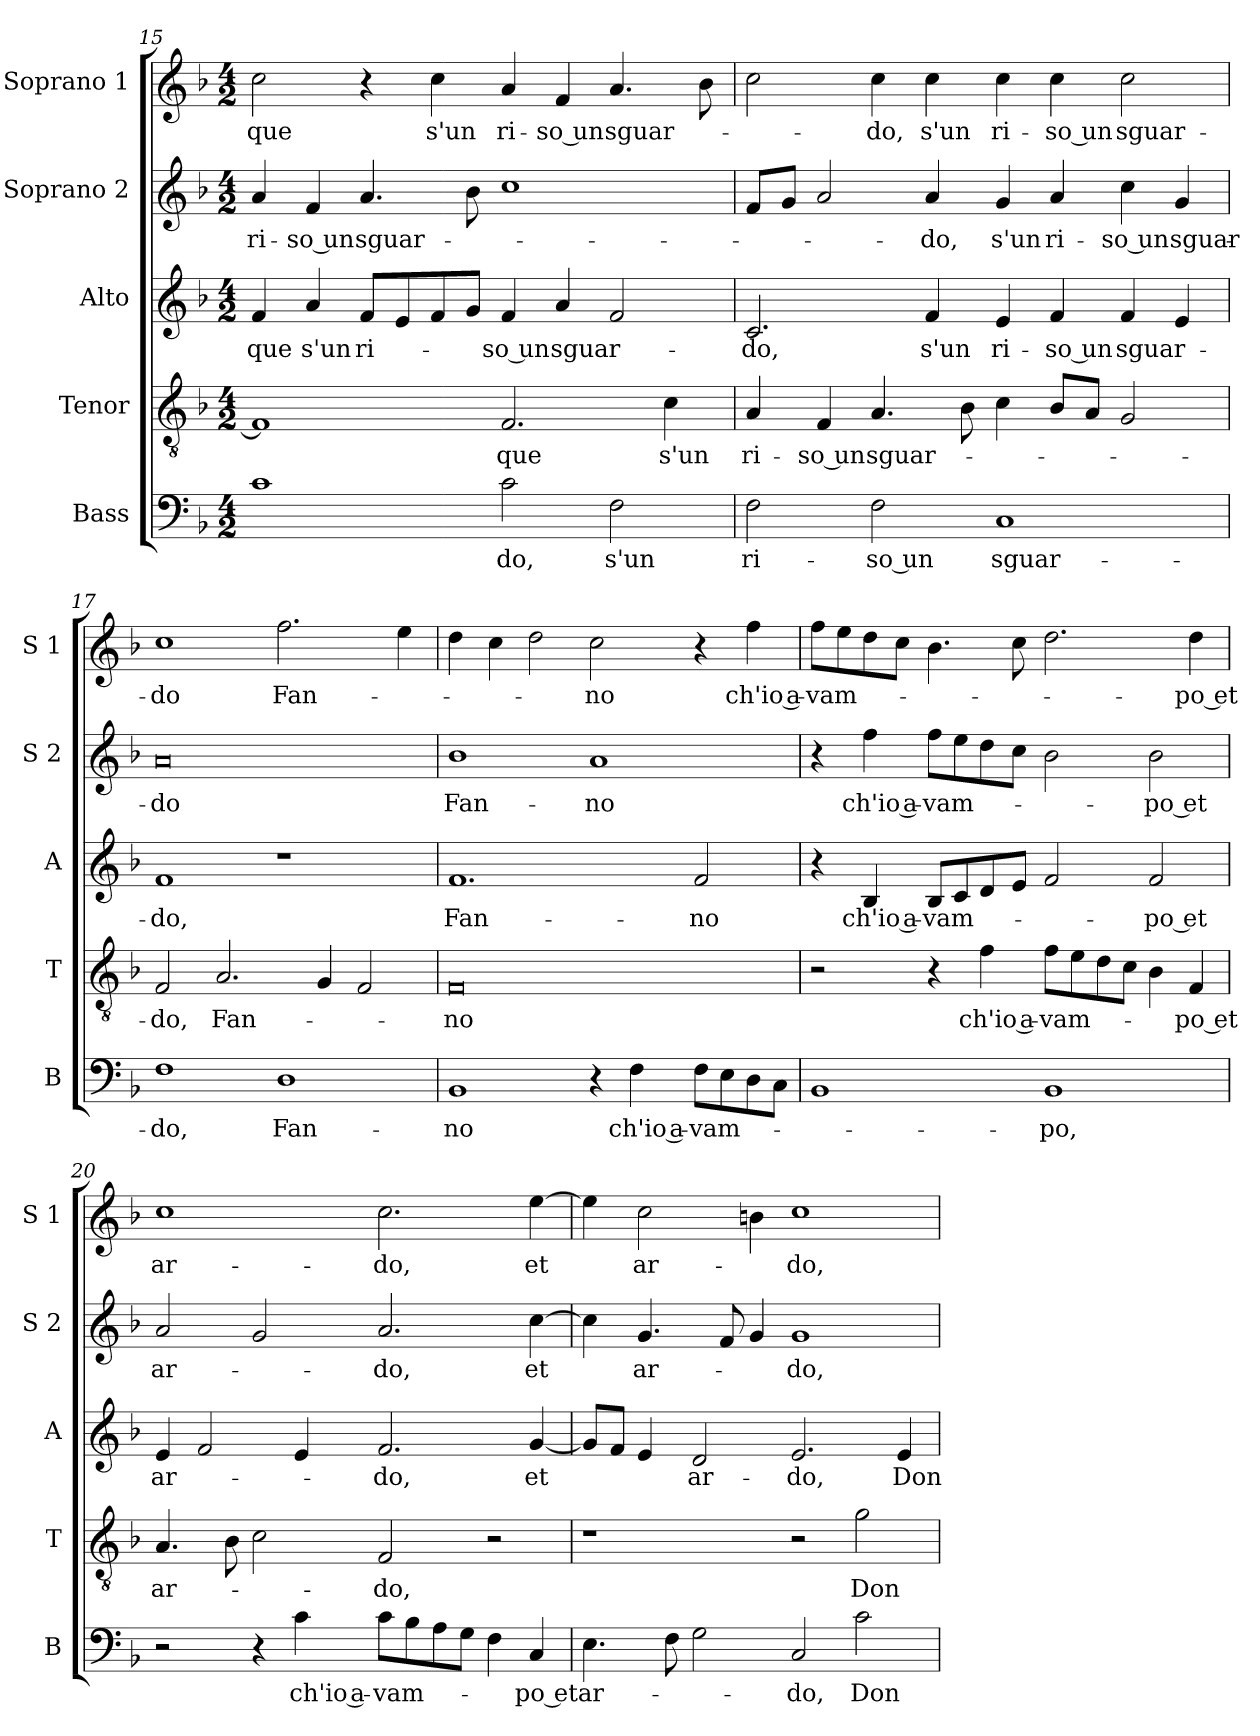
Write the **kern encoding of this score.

**kern	**text	**kern	**text	**kern	**text	**kern	**text	**kern	**text
*part5	*part5	*part4	*part4	*part3	*part3	*part2	*part2	*part1	*part1
*staff5	*staff5	*staff4	*staff4	*staff3	*staff3	*staff2	*staff2	*staff1	*staff1
*I"Bass	*	*I"Tenor	*	*I"Alto	*	*I"Soprano 2	*	*I"Soprano 1	*
*I'B	*	*I'T	*	*I'A	*	*I'S 2	*	*I'S 1	*
*clefF4	*	*clefGv2	*	*clefG2	*	*clefG2	*	*clefG2	*
*k[b-]	*	*k[b-]	*	*k[b-]	*	*k[b-]	*	*k[b-]	*
*F:	*	*F:	*	*F:	*	*F:	*	*F:	*
*M4/2	*	*M4/2	*	*M4/2	*	*M4/2	*	*M4/2	*
=15	=15	=15	=15	=15	=15	=15	=15	=15	=15
!	!	!	!	!	!LO:LY:b	!	!LO:LY:b	!	!LO:LY:b
1c	.	1F]	.	4f/	-que	4a/	ri-	2cc\	-que
!	!	!	!	!	!LO:LY:b	!	!LO:LY:b	!	!
.	.	.	.	4a/	s'un	4f/	-so un	.	.
!	!	!	!	!	!LO:LY:b	!	!LO:LY:b	!	!
.	.	.	.	8f/L	ri-	4.a/	sguar-	4r	.
.	.	.	.	8e/	.	.	.	.	.
!	!	!	!	!	!	!	!	!	!LO:LY:b
.	.	.	.	8f/	.	.	.	4cc\	s'un
.	.	.	.	8g/J	.	8b-\	.	.	.
!	!LO:LY:b	!	!LO:LY:b	!	!LO:LY:b	!	!	!	!LO:LY:b
2c\	-do,	2.F/	-que	4f/	-so un	1cc	.	4a/	ri-
!	!	!	!	!	!LO:LY:b	!	!	!	!LO:LY:b
.	.	.	.	4a/	sguar-	.	.	4f/	-so un
!	!LO:LY:b	!	!	!	!	!	!	!	!LO:LY:b
2F\	s'un	.	.	2f/	.	.	.	4.a/	sguar-
!	!	!	!LO:LY:b	!	!	!	!	!	!
.	.	4c\	s'un	.	.	.	.	.	.
.	.	.	.	.	.	.	.	8b-\	.
!!LO:LB:g=z
=16	=16	=16	=16	=16	=16	=16	=16	=16	=16
!	!LO:LY:b	!	!LO:LY:b	!	!LO:LY:b	!	!	!	!
2F\	ri-	4A/	ri-	2.c/	-do,	8f/L	.	2cc\	.
.	.	.	.	.	.	8g/J	.	.	.
!	!	!	!LO:LY:b	!	!	!	!	!	!
.	.	4F/	-so un	.	.	2a/	.	.	.
!	!LO:LY:b	!	!LO:LY:b	!	!	!	!	!	!LO:LY:b
2F\	-so un	4.A/	sguar-	.	.	.	.	4cc\	-do,
!	!	!	!	!	!LO:LY:b	!	!LO:LY:b	!	!LO:LY:b
.	.	.	.	4f/	s'un	4a/	-do,	4cc\	s'un
.	.	8B-\	.	.	.	.	.	.	.
!	!LO:LY:b	!	!	!	!LO:LY:b	!	!LO:LY:b	!	!LO:LY:b
1C	sguar-	4c\	.	4e/	ri-	4g/	s'un	4cc\	ri-
!	!	!	!	!	!LO:LY:b	!	!LO:LY:b	!	!LO:LY:b
.	.	8B-/L	.	4f/	-so un	4a/	ri-	4cc\	-so un
.	.	8A/J	.	.	.	.	.	.	.
!	!	!	!	!	!LO:LY:b	!	!LO:LY:b	!	!LO:LY:b
.	.	2G/	.	4f/	sguar-	4cc\	-so un	2cc\	sguar-
!	!	!	!	!	!	!	!LO:LY:b	!	!
.	.	.	.	4e/	.	4g/	sguar-	.	.
=17	=17	=17	=17	=17	=17	=17	=17	=17	=17
!	!LO:LY:b	!	!LO:LY:b	!	!LO:LY:b	!	!LO:LY:b	!	!LO:LY:b
1F	-do,	2F/	-do,	1f	-do,	0a	-do	1cc	-do
!	!	!	!LO:LY:b	!	!	!	!	!	!
.	.	2.A/	Fan-	.	.	.	.	.	.
!	!LO:LY:b	!	!	!	!	!	!	!	!LO:LY:b
1D	Fan-	.	.	1r	.	.	.	2.ff\	Fan-
.	.	4G/	.	.	.	.	.	.	.
.	.	2F/	.	.	.	.	.	.	.
.	.	.	.	.	.	.	.	4ee\	.
=18	=18	=18	=18	=18	=18	=18	=18	=18	=18
!	!LO:LY:b	!	!LO:LY:b	!	!LO:LY:b	!	!LO:LY:b	!	!
1BB-	-no	0F	-no	1.f	Fan-	1b-	Fan-	4dd\	.
.	.	.	.	.	.	.	.	4cc\	.
.	.	.	.	.	.	.	.	2dd\	.
!	!	!	!	!	!	!	!LO:LY:b	!	!LO:LY:b
4r	.	.	.	.	.	1a	-no	2cc\	-no
!	!LO:LY:b	!	!	!	!	!	!	!	!
4F\	ch'io a-	.	.	.	.	.	.	.	.
!	!LO:LY:b	!	!	!	!LO:LY:b	!	!	!	!
8F\L	-vam-	.	.	2f/	-no	.	.	4r	.
8E\	.	.	.	.	.	.	.	.	.
!	!	!	!	!	!	!	!	!	!LO:LY:b
8D\	.	.	.	.	.	.	.	4ff\	ch'io a-
8C\J	.	.	.	.	.	.	.	.	.
!!LO:PB:g=z
=19	=19	=19	=19	=19	=19	=19	=19	=19	=19
!	!	!	!	!	!	!	!	!	!LO:LY:b
1BB-	.	2r	.	4r	.	4r	.	8ff\L	-vam-
.	.	.	.	.	.	.	.	8ee\	.
!	!	!	!	!	!LO:LY:b	!	!LO:LY:b	!	!
.	.	.	.	4B-/	ch'io a-	4ff\	ch'io a-	8dd\	.
.	.	.	.	.	.	.	.	8cc\J	.
!	!	!	!	!	!LO:LY:b	!	!LO:LY:b	!	!
.	.	4r	.	8B-/L	-vam-	8ff\L	-vam-	4.b-\	.
.	.	.	.	8c/	.	8ee\	.	.	.
!	!	!	!LO:LY:b	!	!	!	!	!	!
.	.	4f\	ch'io a-	8d/	.	8dd\	.	.	.
.	.	.	.	8e/J	.	8cc\J	.	8cc\	.
!	!LO:LY:b	!	!LO:LY:b	!	!	!	!	!	!
1BB-	-po,	8f\L	-vam-	2f/	.	2b-\	.	2.dd\	.
.	.	8e\	.	.	.	.	.	.	.
.	.	8d\	.	.	.	.	.	.	.
.	.	8c\J	.	.	.	.	.	.	.
!	!	!	!	!	!LO:LY:b	!	!LO:LY:b	!	!
.	.	4B-\	.	2f/	-po et	2b-\	-po et	.	.
!	!	!	!LO:LY:b	!	!	!	!	!	!LO:LY:b
.	.	4F/	-po et	.	.	.	.	4dd\	-po et
=20	=20	=20	=20	=20	=20	=20	=20	=20	=20
!	!	!	!LO:LY:b	!	!LO:LY:b	!	!LO:LY:b	!	!LO:LY:b
2r	.	4.A/	ar-	4e/	ar-	2a/	ar-	1cc	ar-
.	.	.	.	2f/	.	.	.	.	.
.	.	8B-\	.	.	.	.	.	.	.
4r	.	2c\	.	.	.	2g/	.	.	.
!	!LO:LY:b	!	!	!	!	!	!	!	!
4c\	ch'io a-	.	.	4e/	.	.	.	.	.
!	!LO:LY:b	!	!LO:LY:b	!	!LO:LY:b	!	!LO:LY:b	!	!LO:LY:b
8c\L	-vam-	2F/	-do,	2.f/	-do,	2.a/	-do,	2.cc\	-do,
8B-\	.	.	.	.	.	.	.	.	.
8A\	.	.	.	.	.	.	.	.	.
8G\J	.	.	.	.	.	.	.	.	.
4F\	.	2r	.	.	.	.	.	.	.
!	!LO:LY:b	!	!	!	!LO:LY:b	!	!LO:LY:b	!	!LO:LY:b
4C/	-po et	.	.	[4g/	et	[4cc\	et	[4ee\	et
=21	=21	=21	=21	=21	=21	=21	=21	=21	=21
!	!LO:LY:b	!	!	!	!	!	!	!	!
4.E\	ar-	1r	.	8g/L]	.	4cc\]	.	4ee\]	.
.	.	.	.	8f/J	.	.	.	.	.
!	!	!	!	!	!	!	!LO:LY:b	!	!LO:LY:b
.	.	.	.	4e/	.	4.g/	ar-	2cc\	ar-
8F\	.	.	.	.	.	.	.	.	.
!	!	!	!	!	!LO:LY:b	!	!	!	!
2G\	.	.	.	2d/	ar-	.	.	.	.
.	.	.	.	.	.	8f/	.	.	.
.	.	.	.	.	.	4g/	.	4bn\	.
!	!LO:LY:b	!	!	!	!LO:LY:b	!	!LO:LY:b	!	!LO:LY:b
2C/	-do,	2r	.	2.e/	-do,	1g	-do,	1cc	-do,
!	!LO:LY:b	!	!LO:LY:b	!	!	!	!	!	!
2c\	Don-	2g\	Don-	.	.	.	.	.	.
!	!	!	!	!	!LO:LY:b	!	!	!	!
.	.	.	.	4e/	Don-	.	.	.	.
=	=	=	=	=	=	=	=	=	=
*-	*-	*-	*-	*-	*-	*-	*-	*-	*-
